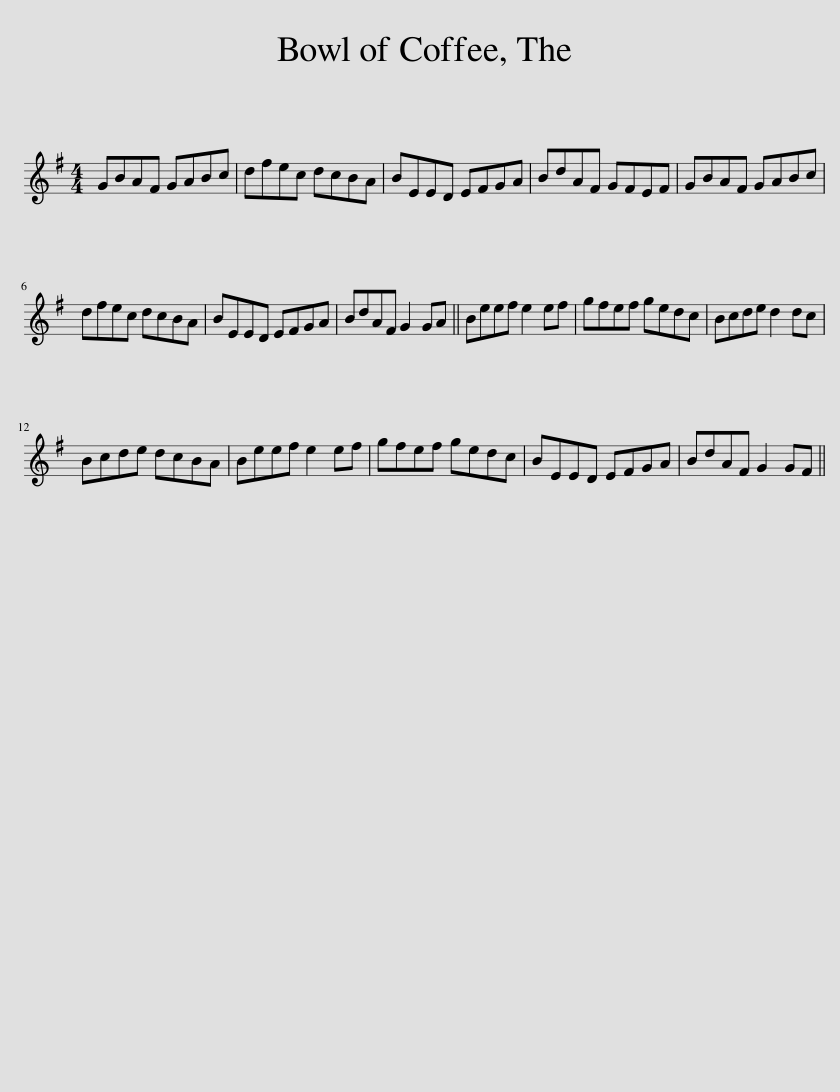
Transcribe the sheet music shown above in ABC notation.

X:1
L:1/8
M:4/4
I:linebreak $
K:G
V:1 treble
V:1
 GBAF GABc | dfec dcBA | BEED EFGA | BdAF GFEF | GBAF GABc |$ %5
 dfec dcBA | BEED EFGA | BdAF G2 GA || Beef e2 ef | gfef gedc | %10
 Bcde d2 dc |$ Bcde dcBA | Beef e2 ef | gfef gedc | BEED EFGA | %15
 BdAF G2 GF || %16
